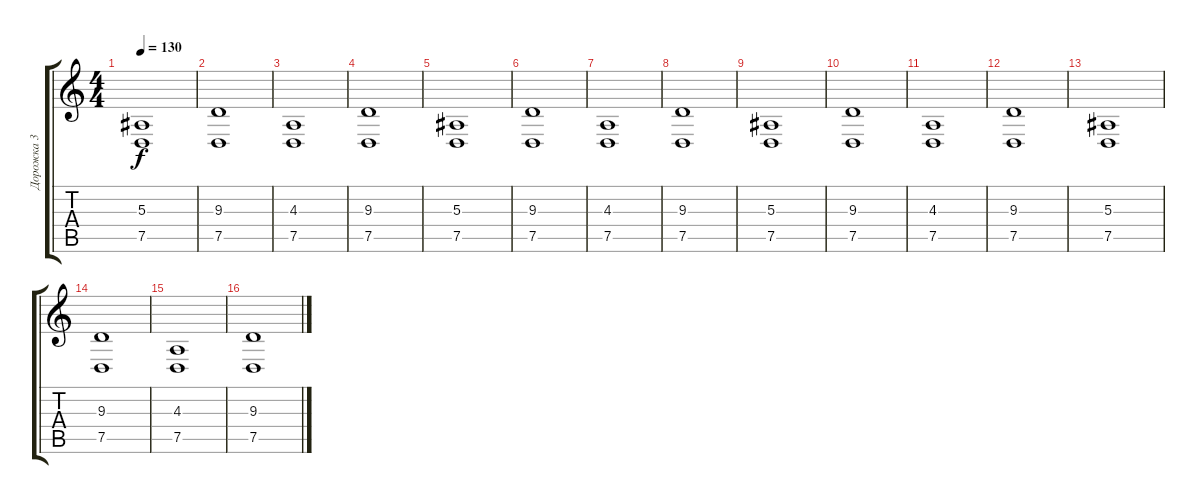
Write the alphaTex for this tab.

\track ("Дорожка 3" "Дорожка 3") {instrument synthstrings2}
\staff {score tabs}
\tuning (D4 A3 F3 C3 G2 D2) {hide}
\ts (4 4)
\tempo 130
\clef g2
\ks c
(5.3 7.5).1{dy f} |
(9.3 7.5).1 |
(4.3 7.5).1 |
(9.3 7.5).1 |
(5.3 7.5).1 |
(9.3 7.5).1 |
(4.3 7.5).1 |
(9.3 7.5).1 |
(5.3 7.5).1 |
(9.3 7.5).1 |
(4.3 7.5).1 |
(9.3 7.5).1 |
(5.3 7.5).1 |
(9.3 7.5).1 |
(4.3 7.5).1 |
(9.3 7.5).1
